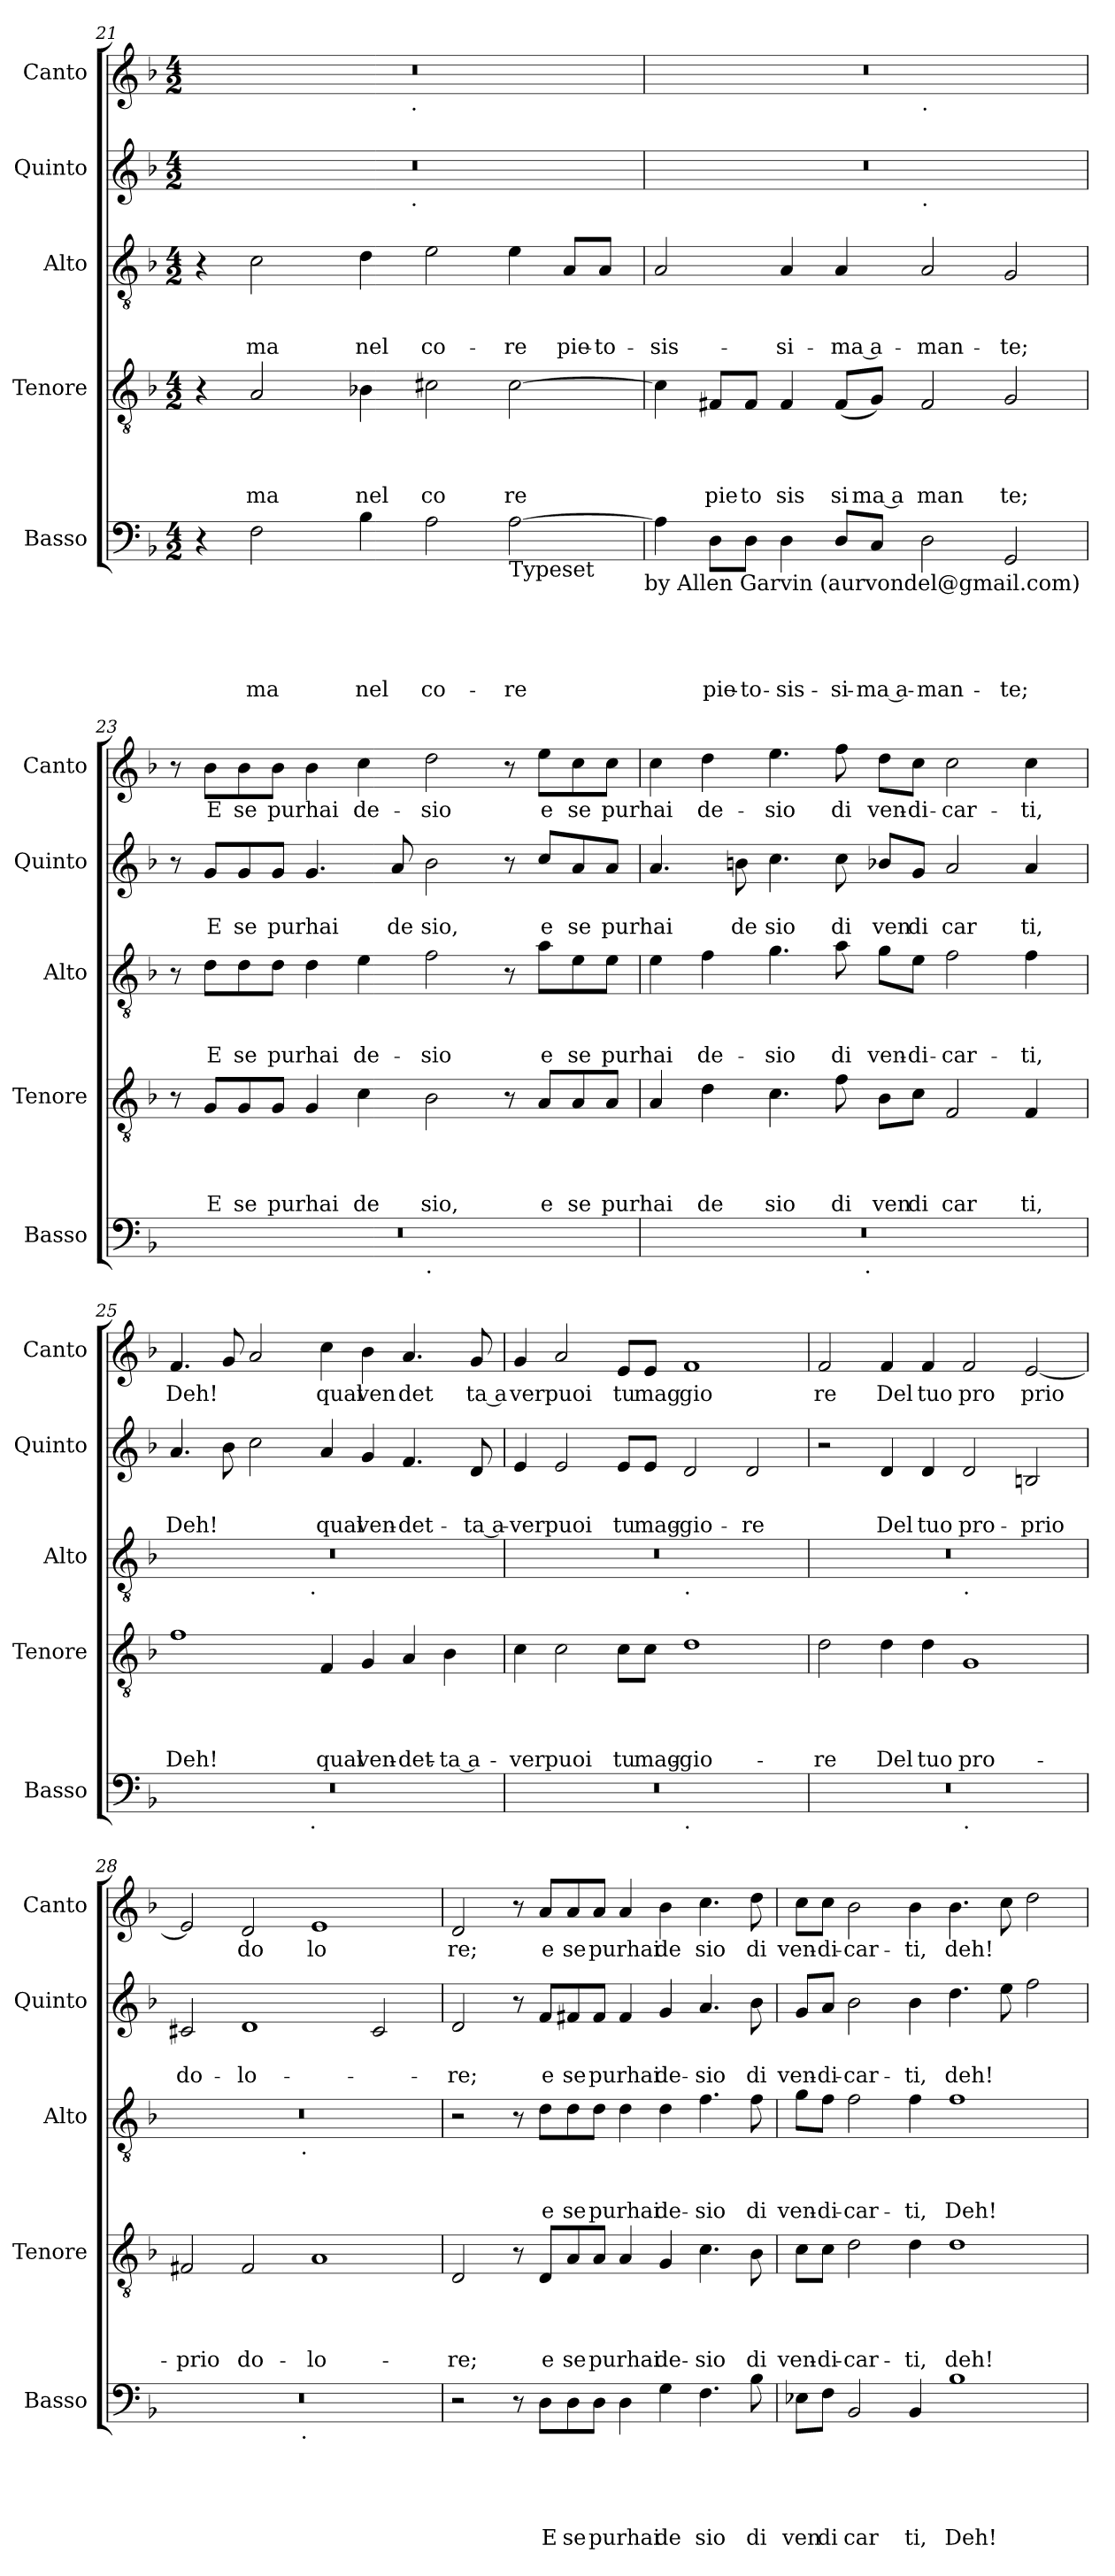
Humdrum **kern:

**kern	**text	**text	**text	**text	**text	**kern	**text	**text	**text	**text	**kern	**text	**text	**text	**kern	**text	**text	**kern	**text
*part5	*part5	*part5	*part5	*part5	*part5	*part4	*part4	*part4	*part4	*part4	*part3	*part3	*part3	*part3	*part2	*part2	*part2	*part1	*part1
*staff5	*staff5	*staff5	*staff5	*staff5	*staff5	*staff4	*staff4	*staff4	*staff4	*staff4	*staff3	*staff3	*staff3	*staff3	*staff2	*staff2	*staff2	*staff1	*staff1
*I"Basso	*	*	*	*	*	*I"Tenore	*	*	*	*	*I"Alto	*	*	*	*I"Quinto	*	*	*I"Canto	*
*I'Basso	*	*	*	*	*	*I'Tenore	*	*	*	*	*I'Alto	*	*	*	*I'Quinto	*	*	*I'Canto	*
!!LO:LB:g=z
*clefF4	*	*	*	*	*	*clefGv2	*	*	*	*	*clefGv2	*	*	*	*clefG2	*	*	*clefG2	*
*k[b-]	*	*	*	*	*	*k[b-]	*	*	*	*	*k[b-]	*	*	*	*k[b-]	*	*	*k[b-]	*
*F:	*	*	*	*	*	*F:	*	*	*	*	*F:	*	*	*	*F:	*	*	*F:	*
*M4/2	*	*	*	*	*	*M4/2	*	*	*	*	*M4/2	*	*	*	*M4/2	*	*	*M4/2	*
=21	=21	=21	=21	=21	=21	=21	=21	=21	=21	=21	=21	=21	=21	=21	=21	=21	=21	=21	=21
*	*	*	*	*	*	*	*	*	*	*	*	*	*	*	*^	*	*	*^	*
4r	.	.	.	.	.	4r	.	.	.	.	4r	.	.	.	0r	2ryy	.	.	0r	2ryy	.
!	!	!	!	!	!LO:LY:b	!	!	!	!	!LO:LY:b	!	!	!	!LO:LY:b	!	!	!	!	!	!	!
2F\	.	.	.	.	ma	2A/	.	.	.	ma	2c\	.	.	ma	.	.	.	.	.	.	.
.	.	.	.	.	.	.	.	.	.	.	.	.	.	.	.	4...ryy	.	.	.	4...ryy	.
!	!	!	!	!	!LO:LY:b	!	!	!	!	!LO:LY:b	!	!	!	!LO:LY:b	!	!	!	!	!	!	!
4B-\	.	.	.	.	nel	4B-X\	.	.	.	nel	4d\	.	.	nel	.	.	.	.	.	.	.
!	!	!	!	!	!	!	!	!	!	!	!	!	!	!	!	!	!	!	!	!LO:TX:b:t=.	!
!	!	!	!	!	!	!	!	!	!	!	!	!	!	!	!	!LO:TX:b:t=.	!	!	!	!	!
.	.	.	.	.	.	.	.	.	.	.	.	.	.	.	.	1ryy	.	.	.	1ryy	.
!	!	!	!	!	!LO:LY:b	!	!	!	!	!LO:LY:b	!	!	!	!LO:LY:b	!	!	!	!	!	!	!
2A\	.	.	.	.	co-	2c#X\	.	.	.	co	2e\	.	.	co-	.	.	.	.	.	.	.
!LO:TX:b:t=Typeset	!	!	!	!	!	!	!	!	!	!	!	!	!	!	!	!	!	!	!	!	!
!	!	!	!	!	!LO:LY:b	!	!	!	!	!LO:LY:b	!	!	!	!LO:LY:b	!	!	!	!	!	!	!
[>2A\	.	.	.	.	-re	[>2c#\	.	.	.	re	4e\	.	.	-re	.	.	.	.	.	.	.
!	!	!	!	!	!	!	!	!	!	!	!	!	!	!LO:LY:b	!	!	!	!	!	!	!
.	.	.	.	.	.	.	.	.	.	.	8A/L	.	.	pie-	.	.	.	.	.	.	.
!	!	!	!	!	!	!	!	!	!	!	!	!	!	!LO:LY:b	!	!	!	!	!	!	!
.	.	.	.	.	.	.	.	.	.	.	8A/J	.	.	-to-	.	.	.	.	.	.	.
.	.	.	.	.	.	.	.	.	.	.	.	.	.	.	.	32ryy	.	.	.	32ryy	.
!LO:TX:b:t=by Allen Garvin (aurvondel@gmail.com)	!	!	!	!	!	!	!	!	!	!	!	!	!	!	!	!	!	!	!	!	!
=22	=22	=22	=22	=22	=22	=22	=22	=22	=22	=22	=22	=22	=22	=22	=22	=22	=22	=22	=22	=22	=22
!	!	!	!	!	!	!	!	!	!	!	!	!	!	!LO:LY:b	!	!	!	!	!	!	!
4A\]	.	.	.	.	.	4c#\]	.	.	.	.	2A/	.	.	-sis-	0r	1ryy	.	.	0r	1ryy	.
!	!	!	!	!	!LO:LY:b	!	!	!	!	!LO:LY:b	!	!	!	!	!	!	!	!	!	!	!
8D\L	.	.	.	.	pie-	8F#X/L	.	.	.	pie	.	.	.	.	.	.	.	.	.	.	.
!	!	!	!	!	!LO:LY:b	!	!	!	!	!LO:LY:b	!	!	!	!	!	!	!	!	!	!	!
8D\J	.	.	.	.	-to-	8F#/J	.	.	.	to	.	.	.	.	.	.	.	.	.	.	.
!	!	!	!	!	!LO:LY:b	!	!	!	!	!LO:LY:b	!	!	!	!LO:LY:b	!	!	!	!	!	!	!
4D\	.	.	.	.	-sis-	4F#/	.	.	.	sis	4A/	.	.	-si-	.	.	.	.	.	.	.
!	!	!	!	!	!LO:LY:b	!	!	!	!	!LO:LY:b	!	!	!	!LO:LY:b:rj	!	!	!	!	!	!	!
8D/L	.	.	.	.	-si-	(>8F#/L	.	.	.	si	4A/	.	.	-ma a-	.	.	.	.	.	.	.
!	!	!	!	!	!LO:LY:b:rj	!	!	!	!	!LO:LY:b:rj	!	!	!	!	!	!	!	!	!	!	!
8C/J	.	.	.	.	-ma a-	8G/J)	.	.	.	ma a	.	.	.	.	.	.	.	.	.	.	.
!	!	!	!	!	!	!	!	!	!	!	!	!	!	!	!	!	!	!	!	!LO:TX:b:t=.	!
!	!	!	!	!	!	!	!	!	!	!	!	!	!	!	!	!LO:TX:b:t=.	!	!	!	!	!
!	!	!	!	!	!LO:LY:b	!	!	!	!	!LO:LY:b	!	!	!	!LO:LY:b	!	!	!	!	!	!	!
2D\	.	.	.	.	-man-	2F#/	.	.	.	man	2A/	.	.	-man-	.	1ryy	.	.	.	1ryy	.
!	!	!	!	!	!LO:LY:b	!	!	!	!	!LO:LY:b	!	!	!	!LO:LY:b	!	!	!	!	!	!	!
2GG/	.	.	.	.	-te;	2G/	.	.	.	te;	2G/	.	.	-te;	.	.	.	.	.	.	.
*	*	*	*	*	*	*	*	*	*	*	*	*	*	*	*v	*v	*	*	*	*	*
*	*	*	*	*	*	*	*	*	*	*	*	*	*	*	*	*	*	*v	*v	*
=23	=23	=23	=23	=23	=23	=23	=23	=23	=23	=23	=23	=23	=23	=23	=23	=23	=23	=23	=23
*^	*	*	*	*	*	*	*	*	*	*	*	*	*	*	*	*	*	*	*
0r	1ryy	.	.	.	.	.	8r	.	.	.	.	8r	.	.	.	8r	.	.	8r	.
!	!	!	!	!	!	!	!	!	!	!	!LO:LY:b	!	!	!	!LO:LY:b	!	!	!LO:LY:b	!	!LO:LY:b
.	.	.	.	.	.	.	8G/L	.	.	.	E	8d\L	.	.	E	8g/L	.	E	8b-\L	E
!	!	!	!	!	!	!	!	!	!	!	!LO:LY:b	!	!	!	!LO:LY:b	!	!	!LO:LY:b	!	!LO:LY:b
.	.	.	.	.	.	.	8G/	.	.	.	se	8d\	.	.	se	8g/	.	se	8b-\	se
!	!	!	!	!	!	!	!	!	!	!	!LO:LY:b	!	!	!	!LO:LY:b	!	!	!LO:LY:b	!	!LO:LY:b
.	.	.	.	.	.	.	8G/J	.	.	.	purhai	8d\J	.	.	purhai	8g/J	.	purhai	8b-\J	purhai
.	.	.	.	.	.	.	4G/	.	.	.	.	4d\	.	.	.	4.g/	.	.	4b-\	.
!	!	!	!	!	!	!	!	!	!	!	!LO:LY:b	!	!	!	!LO:LY:b	!	!	!	!	!LO:LY:b
.	.	.	.	.	.	.	4c\	.	.	.	de	4e\	.	.	de-	.	.	.	4cc\	de-
!	!	!	!	!	!	!	!	!	!	!	!	!	!	!	!	!	!	!LO:LY:b	!	!
.	.	.	.	.	.	.	.	.	.	.	.	.	.	.	.	8a/	.	de	.	.
!	!LO:TX:b:t=.	!	!	!	!	!	!	!	!	!	!	!	!	!	!	!	!	!	!	!
!	!	!	!	!	!	!	!	!	!	!	!LO:LY:b	!	!	!	!LO:LY:b	!	!	!LO:LY:b	!	!LO:LY:b
.	1ryy	.	.	.	.	.	2B-\	.	.	.	sio,	2f\	.	.	-sio	2b-\	.	sio,	2dd\	-sio
.	.	.	.	.	.	.	8r	.	.	.	.	8r	.	.	.	8r	.	.	8r	.
!	!	!	!	!	!	!	!	!	!	!	!LO:LY:b	!	!	!	!LO:LY:b	!	!	!LO:LY:b	!	!LO:LY:b
.	.	.	.	.	.	.	8A/L	.	.	.	e	8a\L	.	.	e	8cc/L	.	e	8ee\L	e
!	!	!	!	!	!	!	!	!	!	!	!LO:LY:b	!	!	!	!LO:LY:b	!	!	!LO:LY:b	!	!LO:LY:b
.	.	.	.	.	.	.	8A/	.	.	.	se	8e\	.	.	se	8a/	.	se	8cc\	se
!	!	!	!	!	!	!	!	!	!	!	!LO:LY:b	!	!	!	!LO:LY:b	!	!	!LO:LY:b	!	!LO:LY:b
.	.	.	.	.	.	.	8A/J	.	.	.	purhai	8e\J	.	.	purhai	8a/J	.	purhai	8cc\J	purhai
=24	=24	=24	=24	=24	=24	=24	=24	=24	=24	=24	=24	=24	=24	=24	=24	=24	=24	=24	=24	=24
0r	2ryy	.	.	.	.	.	4A/	.	.	.	.	4e\	.	.	.	4.a/	.	.	4cc\	.
!	!	!	!	!	!	!	!	!	!	!	!LO:LY:b	!	!	!	!LO:LY:b	!	!	!	!	!LO:LY:b
.	.	.	.	.	.	.	4d\	.	.	.	de	4f\	.	.	de-	.	.	.	4dd\	de-
!	!	!	!	!	!	!	!	!	!	!	!	!	!	!	!	!	!	!LO:LY:b	!	!
.	.	.	.	.	.	.	.	.	.	.	.	.	.	.	.	8bn\	.	de	.	.
!	!	!	!	!	!	!	!	!	!	!	!LO:LY:b	!	!	!	!LO:LY:b	!	!	!LO:LY:b	!	!LO:LY:b
.	4...ryy	.	.	.	.	.	4.c\	.	.	.	sio	4.g\	.	.	-sio	4.cc\	.	sio	4.ee\	-sio
!	!	!	!	!	!	!	!	!	!	!	!LO:LY:b	!	!	!	!LO:LY:b	!	!	!LO:LY:b	!	!LO:LY:b
.	.	.	.	.	.	.	8f\	.	.	.	di	8a\	.	.	di	8cc\	.	di	8ff\	di
!	!LO:TX:b:t=.	!	!	!	!	!	!	!	!	!	!	!	!	!	!	!	!	!	!	!
.	1ryy	.	.	.	.	.	.	.	.	.	.	.	.	.	.	.	.	.	.	.
!	!	!	!	!	!	!	!	!	!	!	!LO:LY:b	!	!	!	!LO:LY:b	!	!	!LO:LY:b	!	!LO:LY:b
.	.	.	.	.	.	.	8B-\L	.	.	.	ven	8g\L	.	.	ven-	8b-X/L	.	ven	8dd\L	ven-
!	!	!	!	!	!	!	!	!	!	!	!LO:LY:b	!	!	!	!LO:LY:b	!	!	!LO:LY:b	!	!LO:LY:b
.	.	.	.	.	.	.	8c\J	.	.	.	di	8e\J	.	.	-di-	8g/J	.	di	8cc\J	-di-
!	!	!	!	!	!	!	!	!	!	!	!LO:LY:b	!	!	!	!LO:LY:b	!	!	!LO:LY:b	!	!LO:LY:b
.	.	.	.	.	.	.	2F/	.	.	.	car	2f\	.	.	-car-	2a/	.	car	2cc\	-car-
!	!	!	!	!	!	!	!	!	!	!	!LO:LY:b	!	!	!	!LO:LY:b	!	!	!LO:LY:b	!	!LO:LY:b
.	.	.	.	.	.	.	4F/	.	.	.	ti,	4f\	.	.	-ti,	4a/	.	ti,	4cc\	-ti,
.	32ryy	.	.	.	.	.	.	.	.	.	.	.	.	.	.	.	.	.	.	.
!!LO:PB:g=z
=25	=25	=25	=25	=25	=25	=25	=25	=25	=25	=25	=25	=25	=25	=25	=25	=25	=25	=25	=25	=25
!	!	!	!	!	!	!	!	!	!	!	!LO:LY:b	!	!	!	!	!	!	!LO:LY:b	!	!LO:LY:b
*	*	*	*	*	*	*	*	*	*	*	*	*^	*	*	*	*	*	*	*	*
0r	2ryy	.	.	.	.	.	1f	.	.	.	Deh!	0r	2ryy	.	.	.	4.a/	.	Deh!	4.f/	Deh!
.	.	.	.	.	.	.	.	.	.	.	.	.	.	.	.	.	8b-\	.	.	8g/	.
.	4...ryy	.	.	.	.	.	.	.	.	.	.	.	4...ryy	.	.	.	2cc\	.	.	2a/	.
!	!	!	!	!	!	!	!	!	!	!	!	!	!LO:TX:b:t=.	!	!	!	!	!	!	!	!
!	!LO:TX:b:t=.	!	!	!	!	!	!	!	!	!	!	!	!	!	!	!	!	!	!	!	!
.	1ryy	.	.	.	.	.	.	.	.	.	.	.	1ryy	.	.	.	.	.	.	.	.
!	!	!	!	!	!	!	!	!	!	!	!LO:LY:b	!	!	!	!	!	!	!	!LO:LY:b	!	!LO:LY:b
.	.	.	.	.	.	.	4F/	.	.	.	qual	.	.	.	.	.	4a/	.	qual	4cc\	qual
!	!	!	!	!	!	!	!	!	!	!	!LO:LY:b	!	!	!	!	!	!	!	!LO:LY:b	!	!LO:LY:b
.	.	.	.	.	.	.	4G/	.	.	.	ven-	.	.	.	.	.	4g/	.	ven-	4b-\	ven
!	!	!	!	!	!	!	!	!	!	!	!LO:LY:b	!	!	!	!	!	!	!	!LO:LY:b	!	!LO:LY:b
.	.	.	.	.	.	.	4A/	.	.	.	-det-	.	.	.	.	.	4.f/	.	-det-	4.a/	det
!	!	!	!	!	!	!	!	!	!	!	!LO:LY:b:rj	!	!	!	!	!	!	!	!	!	!
.	.	.	.	.	.	.	4B-\	.	.	.	-ta a-	.	.	.	.	.	.	.	.	.	.
!	!	!	!	!	!	!	!	!	!	!	!	!	!	!	!	!	!	!	!LO:LY:b:rj	!	!LO:LY:b:rj
.	.	.	.	.	.	.	.	.	.	.	.	.	.	.	.	.	8d/	.	-ta a-	8g/	ta a
.	32ryy	.	.	.	.	.	.	.	.	.	.	.	32ryy	.	.	.	.	.	.	.	.
=26	=26	=26	=26	=26	=26	=26	=26	=26	=26	=26	=26	=26	=26	=26	=26	=26	=26	=26	=26	=26	=26
!	!	!	!	!	!	!	!	!	!	!	!LO:LY:b	!	!	!	!	!	!	!	!LO:LY:b	!	!LO:LY:b
0r	1ryy	.	.	.	.	.	4c\	.	.	.	-verpuoi	0r	1ryy	.	.	.	4e/	.	-verpuoi	4g/	verpuoi
.	.	.	.	.	.	.	2c\	.	.	.	.	.	.	.	.	.	2e/	.	.	2a/	.
!	!	!	!	!	!	!	!	!	!	!	!LO:LY:b	!	!	!	!	!	!	!	!LO:LY:b	!	!LO:LY:b
.	.	.	.	.	.	.	8c\L	.	.	.	tu	.	.	.	.	.	8e/L	.	tu	8e/L	tu
!	!	!	!	!	!	!	!	!	!	!	!LO:LY:b	!	!	!	!	!	!	!	!LO:LY:b	!	!LO:LY:b
.	.	.	.	.	.	.	8c\J	.	.	.	mag-	.	.	.	.	.	8e/J	.	mag-	8e/J	mag
!	!	!	!	!	!	!	!	!	!	!	!	!	!LO:TX:b:t=.	!	!	!	!	!	!	!	!
!	!LO:TX:b:t=.	!	!	!	!	!	!	!	!	!	!	!	!	!	!	!	!	!	!	!	!
!	!	!	!	!	!	!	!	!	!	!	!LO:LY:b	!	!	!	!	!	!	!	!LO:LY:b	!	!LO:LY:b
.	1ryy	.	.	.	.	.	1d	.	.	.	-gio-	.	1ryy	.	.	.	2d/	.	-gio-	1f	gio
!	!	!	!	!	!	!	!	!	!	!	!	!	!	!	!	!	!	!	!LO:LY:b	!	!
.	.	.	.	.	.	.	.	.	.	.	.	.	.	.	.	.	2d/	.	-re	.	.
=27	=27	=27	=27	=27	=27	=27	=27	=27	=27	=27	=27	=27	=27	=27	=27	=27	=27	=27	=27	=27	=27
!	!	!	!	!	!	!	!	!	!	!	!LO:LY:b	!	!	!	!	!	!	!	!	!	!LO:LY:b
0r	1ryy	.	.	.	.	.	2d\	.	.	.	-re	0r	1ryy	.	.	.	2r	.	.	2f/	re
!	!	!	!	!	!	!	!	!	!	!	!LO:LY:b	!	!	!	!	!	!	!	!LO:LY:b	!	!LO:LY:b
.	.	.	.	.	.	.	4d\	.	.	.	Del	.	.	.	.	.	4d/	.	Del	4f/	Del
!	!	!	!	!	!	!	!	!	!	!	!LO:LY:b	!	!	!	!	!	!	!	!LO:LY:b	!	!LO:LY:b
.	.	.	.	.	.	.	4d\	.	.	.	tuo	.	.	.	.	.	4d/	.	tuo	4f/	tuo
!	!	!	!	!	!	!	!	!	!	!	!	!	!LO:TX:b:t=.	!	!	!	!	!	!	!	!
!	!LO:TX:b:t=.	!	!	!	!	!	!	!	!	!	!	!	!	!	!	!	!	!	!	!	!
!	!	!	!	!	!	!	!	!	!	!	!LO:LY:b	!	!	!	!	!	!	!	!LO:LY:b	!	!LO:LY:b
.	1ryy	.	.	.	.	.	1G	.	.	.	pro-	.	1ryy	.	.	.	2d/	.	pro-	2f/	pro
!	!	!	!	!	!	!	!	!	!	!	!	!	!	!	!	!	!	!	!LO:LY:b	!	!LO:LY:b
.	.	.	.	.	.	.	.	.	.	.	.	.	.	.	.	.	2Bn/	.	-prio	[<2e/	prio
=28	=28	=28	=28	=28	=28	=28	=28	=28	=28	=28	=28	=28	=28	=28	=28	=28	=28	=28	=28	=28	=28
!	!	!	!	!	!	!	!	!	!	!	!LO:LY:b	!	!	!	!	!	!	!	!LO:LY:b	!	!
0r	2ryy	.	.	.	.	.	2F#X/	.	.	.	-prio	0r	2ryy	.	.	.	2c#X/	.	do-	2e/]	.
!	!	!	!	!	!	!	!	!	!	!	!LO:LY:b	!	!	!	!	!	!	!	!LO:LY:b	!	!LO:LY:b
.	4...ryy	.	.	.	.	.	2F#/	.	.	.	do-	.	4...ryy	.	.	.	1d	.	-lo-	2d/	do
!	!	!	!	!	!	!	!	!	!	!	!	!	!LO:TX:b:t=.	!	!	!	!	!	!	!	!
!	!LO:TX:b:t=.	!	!	!	!	!	!	!	!	!	!	!	!	!	!	!	!	!	!	!	!
.	1ryy	.	.	.	.	.	.	.	.	.	.	.	1ryy	.	.	.	.	.	.	.	.
!	!	!	!	!	!	!	!	!	!	!	!LO:LY:b	!	!	!	!	!	!	!	!	!	!LO:LY:b
.	.	.	.	.	.	.	1A	.	.	.	-lo-	.	.	.	.	.	.	.	.	1e	lo
.	.	.	.	.	.	.	.	.	.	.	.	.	.	.	.	.	2c#/	.	.	.	.
.	32ryy	.	.	.	.	.	.	.	.	.	.	.	32ryy	.	.	.	.	.	.	.	.
=29	=29	=29	=29	=29	=29	=29	=29	=29	=29	=29	=29	=29	=29	=29	=29	=29	=29	=29	=29	=29	=29
!	!	!	!	!	!	!	!	!	!	!	!LO:LY:b	!	!	!	!	!	!	!	!LO:LY:b	!	!LO:LY:b
*v	*v	*	*	*	*	*	*	*	*	*	*	*v	*v	*	*	*	*	*	*	*	*
2r	.	.	.	.	.	2D/	.	.	.	-re;	2r	.	.	.	2d/	.	-re;	2d/	re;
8r	.	.	.	.	.	8r	.	.	.	.	8r	.	.	.	8r	.	.	8r	.
!	!	!	!	!	!LO:LY:b	!	!	!	!	!LO:LY:b	!	!	!	!LO:LY:b	!	!	!LO:LY:b	!	!LO:LY:b
8D\L	.	.	.	.	E	8D/L	.	.	.	e	8d\L	.	.	e	8f/L	.	e	8a/L	e
!	!	!	!	!	!LO:LY:b	!	!	!	!	!LO:LY:b	!	!	!	!LO:LY:b	!	!	!LO:LY:b	!	!LO:LY:b
8D\	.	.	.	.	se	8A/	.	.	.	se	8d\	.	.	se	8f#X/	.	se	8a/	se
!	!	!	!	!	!LO:LY:b	!	!	!	!	!LO:LY:b	!	!	!	!LO:LY:b	!	!	!LO:LY:b	!	!LO:LY:b
8D\J	.	.	.	.	purhai	8A/J	.	.	.	purhai	8d\J	.	.	purhai	8f#/J	.	purhai	8a/J	purhai
4D\	.	.	.	.	.	4A/	.	.	.	.	4d\	.	.	.	4f#/	.	.	4a/	.
!	!	!	!	!	!LO:LY:b	!	!	!	!	!LO:LY:b	!	!	!	!LO:LY:b	!	!	!LO:LY:b	!	!LO:LY:b
4G\	.	.	.	.	de	4G/	.	.	.	de-	4d\	.	.	de-	4g/	.	de-	4b-\	de
!	!	!	!	!	!LO:LY:b	!	!	!	!	!LO:LY:b	!	!	!	!LO:LY:b	!	!	!LO:LY:b	!	!LO:LY:b
4.F\	.	.	.	.	sio	4.c\	.	.	.	-sio	4.f\	.	.	-sio	4.a/	.	-sio	4.cc\	sio
!	!	!	!	!	!LO:LY:b	!	!	!	!	!LO:LY:b	!	!	!	!LO:LY:b	!	!	!LO:LY:b	!	!LO:LY:b
8B-\	.	.	.	.	di	8B-\	.	.	.	di	8f\	.	.	di	8b-\	.	di	8dd>\	di
!!LO:LB:g=z
=30	=30	=30	=30	=30	=30	=30	=30	=30	=30	=30	=30	=30	=30	=30	=30	=30	=30	=30	=30
!	!	!	!	!	!LO:LY:b	!	!	!	!	!LO:LY:b	!	!	!	!LO:LY:b	!	!	!LO:LY:b	!	!LO:LY:b
8E-X\L	.	.	.	.	ven	8c\L	.	.	.	ven-	8g\L	.	.	ven-	8g/L	.	ven-	8cc\L	ven-
!	!	!	!	!	!LO:LY:b	!	!	!	!	!LO:LY:b	!	!	!	!LO:LY:b	!	!	!LO:LY:b	!	!LO:LY:b
8F\J	.	.	.	.	di	8c\J	.	.	.	-di-	8f\J	.	.	-di-	8a/J	.	-di-	8cc\J	-di-
!	!	!	!	!	!LO:LY:b	!	!	!	!	!LO:LY:b	!	!	!	!LO:LY:b	!	!	!LO:LY:b	!	!LO:LY:b
2BB-/	.	.	.	.	car	2d\	.	.	.	-car-	2f\	.	.	-car-	2b-\	.	-car-	2b-\	-car-
!	!	!	!	!	!LO:LY:b	!	!	!	!	!LO:LY:b	!	!	!	!LO:LY:b	!	!	!LO:LY:b	!	!LO:LY:b
4BB-/	.	.	.	.	ti,	4d\	.	.	.	-ti,	4f\	.	.	-ti,	4b-\	.	-ti,	4b-\	-ti,
!	!	!	!	!	!LO:LY:b	!	!	!	!	!LO:LY:b	!	!	!	!LO:LY:b	!	!	!LO:LY:b	!	!LO:LY:b
1B-	.	.	.	.	Deh!	1d	.	.	.	deh!	1f	.	.	Deh!	4.dd\	.	deh!	4.b-\	deh!
.	.	.	.	.	.	.	.	.	.	.	.	.	.	.	8ee\	.	.	8cc\	.
.	.	.	.	.	.	.	.	.	.	.	.	.	.	.	2ff\	.	.	2dd\	.
=	=	=	=	=	=	=	=	=	=	=	=	=	=	=	=	=	=	=	=
*-	*-	*-	*-	*-	*-	*-	*-	*-	*-	*-	*-	*-	*-	*-	*-	*-	*-	*-	*-
